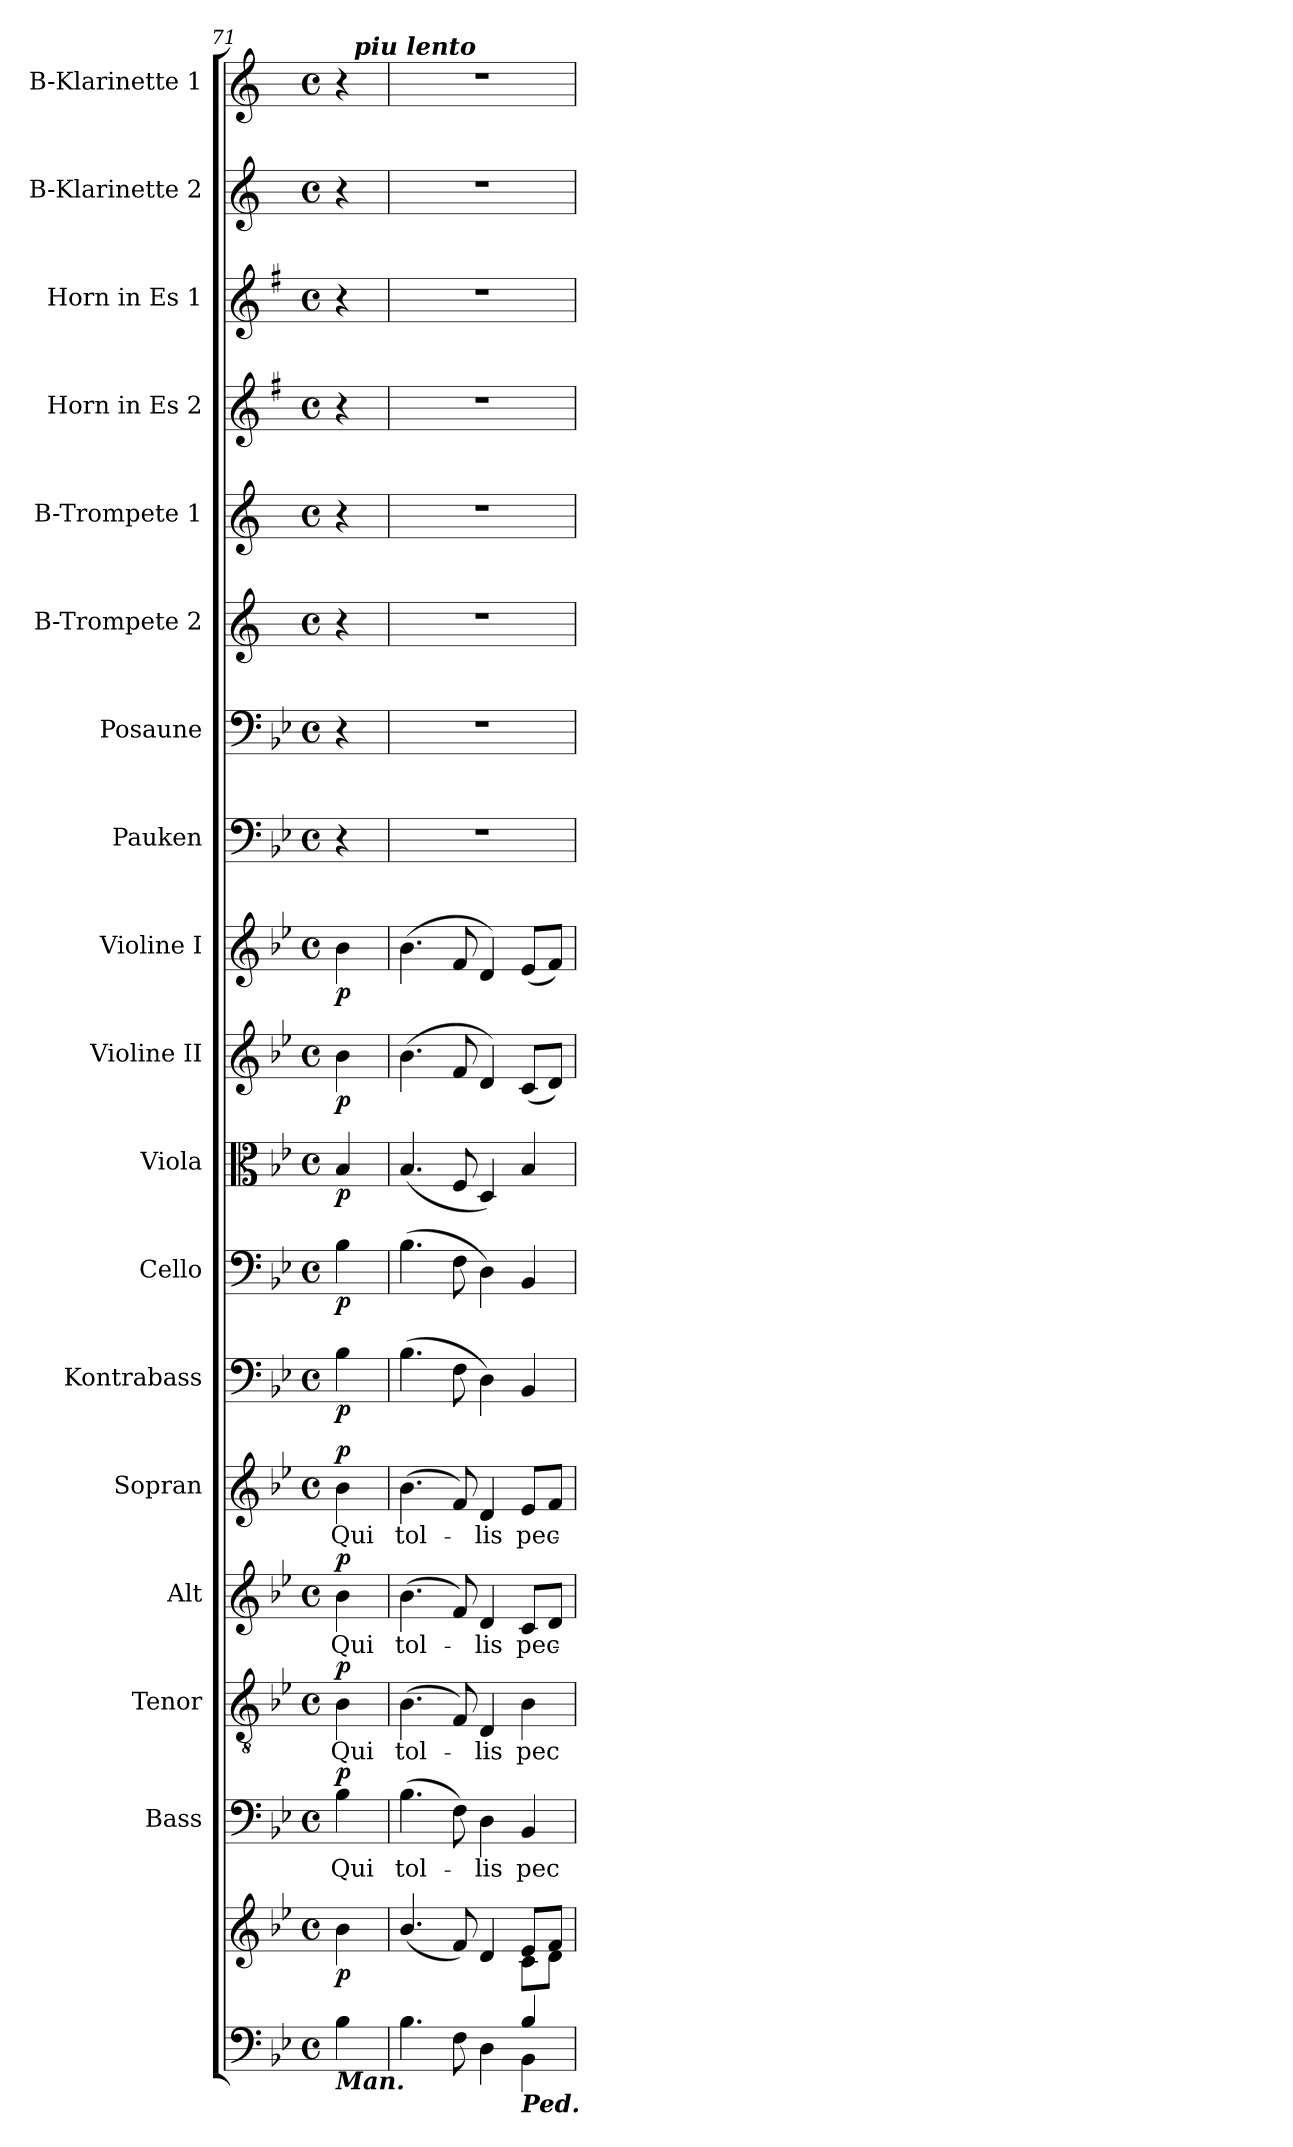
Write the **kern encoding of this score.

**kern	**kern	**dynam	**kern	**text	**dynam	**kern	**text	**dynam	**kern	**text	**dynam	**kern	**text	**dynam	**kern	**dynam	**kern	**dynam	**kern	**dynam	**kern	**dynam	**kern	**dynam	**kern	**kern	**kern	**kern	**kern	**kern	**kern	**kern
*part18	*part18	*part18	*part17	*part17	*part17	*part16	*part16	*part16	*part15	*part15	*part15	*part14	*part14	*part14	*part13	*part13	*part12	*part12	*part11	*part11	*part10	*part10	*part9	*part9	*part8	*part7	*part6	*part5	*part4	*part3	*part2	*part1
*staff19	*staff18	*staff18/19	*staff17	*staff17	*staff17	*staff16	*staff16	*staff16	*staff15	*staff15	*staff15	*staff14	*staff14	*staff14	*staff13	*staff13	*staff12	*staff12	*staff11	*staff11	*staff10	*staff10	*staff9	*staff9	*staff8	*staff7	*staff6	*staff5	*staff4	*staff3	*staff2	*staff1
*	*	*	*I"Bass	*	*	*I"Tenor	*	*	*I"Alt	*	*	*I"Sopran	*	*	*I"Kontrabass	*	*I"Cello	*	*I"Viola	*	*I"Violine II	*	*I"Violine I	*	*I"Pauken	*I"Posaune	*I"B-Trompete 2	*I"B-Trompete 1	*I"Horn in Es 2	*I"Horn in Es 1	*I"B-Klarinette 2	*I"B-Klarinette 1
*	*	*	*I'B.	*	*	*I'T.	*	*	*I'A.	*	*	*I'S.	*	*	*I'Kb.	*	*	*	*I'Vla.	*	*I'Vl. II	*	*I'Vl. I	*	*I'Pk.	*I'Pos.	*I'B Trp. 2	*I'B Trp. 1	*	*	*I'B Kl. 2	*I'B Kl. 1
*clefF4	*clefG2	*	*clefF4	*	*	*clefGv2	*	*	*clefG2	*	*	*clefG2	*	*	*clefF4	*	*clefF4	*	*clefC3	*	*clefG2	*	*clefG2	*	*clefF4	*clefF4	*clefG2	*clefG2	*clefG2	*clefG2	*clefG2	*clefG2
*	*	*	*	*	*	*	*	*	*	*	*	*	*	*	*ITrd7c12	*	*	*	*	*	*	*	*	*	*	*	*ITrd1c2	*ITrd1c2	*ITrd5c9	*ITrd5c9	*ITrd1c2	*ITrd1c2
*k[b-e-]	*k[b-e-]	*	*k[b-e-]	*	*	*k[b-e-]	*	*	*k[b-e-]	*	*	*k[b-e-]	*	*	*k[b-e-]	*	*k[b-e-]	*	*k[b-e-]	*	*k[b-e-]	*	*k[b-e-]	*	*k[b-e-]	*k[b-e-]	*k[b-e-]	*k[b-e-]	*k[b-e-]	*k[b-e-]	*k[b-e-]	*k[b-e-]
*B-:	*B-:	*	*B-:	*	*	*B-:	*	*	*B-:	*	*	*B-:	*	*	*B-:	*	*B-:	*	*B-:	*	*B-:	*	*B-:	*	*B-:	*B-:	*B-:	*B-:	*B-:	*B-:	*B-:	*B-:
*M4/4	*M4/4	*	*M4/4	*	*	*M4/4	*	*	*M4/4	*	*	*M4/4	*	*	*M4/4	*	*M4/4	*	*M4/4	*	*M4/4	*	*M4/4	*	*M4/4	*M4/4	*M4/4	*M4/4	*M4/4	*M4/4	*M4/4	*M4/4
*met(c)	*met(c)	*	*met(c)	*	*	*met(c)	*	*	*met(c)	*	*	*met(c)	*	*	*met(c)	*	*met(c)	*	*met(c)	*	*met(c)	*	*met(c)	*	*met(c)	*met(c)	*met(c)	*met(c)	*met(c)	*met(c)	*met(c)	*met(c)
=71	=71	=71	=71	=71	=71	=71	=71	=71	=71	=71	=71	=71	=71	=71	=71	=71	=71	=71	=71	=71	=71	=71	=71	=71	=71	=71	=71	=71	=71	=71	=71	=71
!LO:TX:b:Bi:t=Man.	!	!	!	!	!	!	!	!	!	!	!	!	!	!	!	!	!	!	!	!	!	!	!	!	!	!	!	!	!	!	!	!
!	!	!LO:DY:b	!	!LO:LY:b	!LO:DY:a	!	!LO:LY:b	!LO:DY:a	!	!LO:LY:b	!LO:DY:a	!	!LO:LY:b	!LO:DY:a	!	!LO:DY:b	!	!LO:DY:b	!	!LO:DY:b	!	!LO:DY:b	!	!LO:DY:b	!	!	!	!	!	!	!	!
*	*	*	*	*	*	*	*	*	*	*	*	*	*	*	*	*	*	*	*	*	*	*	*	*	*	*	*	*	*	*	*	*^
4B-\	4b-\	p	4B-\	Qui	p	4B-\	Qui	p	4b-\	Qui	p	4b-\	Qui	p	4BB-\	p	4B-\	p	4B-/	p	4b-\	p	4b-\	p	4r	4r	4r	4r	4r	4r	4r	4r	16ryy
!	!	!	!	!	!	!	!	!	!	!	!	!	!	!	!	!	!	!	!	!	!	!	!	!	!	!	!	!	!	!	!	!	!LO:TX:a:Bi:t=piu lento
.	.	.	.	.	.	.	.	.	.	.	.	.	.	.	.	.	.	.	.	.	.	.	.	.	.	.	.	.	.	.	.	.	8.ryy
=72	=72	=72	=72	=72	=72	=72	=72	=72	=72	=72	=72	=72	=72	=72	=72	=72	=72	=72	=72	=72	=72	=72	=72	=72	=72	=72	=72	=72	=72	=72	=72	=72	=72
*^	*^	*	*	*	*	*	*	*	*	*	*	*	*	*	*	*	*	*	*	*	*	*	*	*	*	*	*	*	*	*	*	*	*
!	!	!	!	!	!	!LO:LY:b	!	!	!LO:LY:b	!	!	!LO:LY:b	!	!	!LO:LY:b	!	!	!	!	!	!	!	!	!	!	!	!	!	!	!	!	!	!	!	!
*	*	*	*	*	*	*	*	*	*	*	*	*	*	*	*	*	*	*	*	*	*	*	*	*	*	*	*	*	*	*	*	*	*	*v	*v
2.ryy	4.B-\	(<4.b-/	2.ryy	.	(>4.B-\	tol-	.	(>4.B-\	tol-	.	(>4.b-\	tol-	.	(>4.b-\	tol-	.	(>4.BB-\	.	(>4.B-\	.	(<4.B-/	.	(>4.b-\	.	(>4.b-\	.	1r	1r	1r	1r	1r	1r	1r	1r
.	8F\	8f/)	.	.	8F\)	.	.	8F/)	.	.	8f/)	.	.	8f/)	.	.	8FF\	.	8F\	.	8F/	.	8f/	.	8f/	.	.	.	.	.	.	.	.	.
!	!	!	!	!	!	!LO:LY:b	!	!	!LO:LY:b	!	!	!LO:LY:b	!	!	!LO:LY:b	!	!	!	!	!	!	!	!	!	!	!	!	!	!	!	!	!	!	!
.	4D\	4d/	.	.	4D\	-lis	.	4D/	-lis	.	4d/	-lis	.	4d/	-lis	.	4DD\)	.	4D\)	.	4D/)	.	4d/)	.	4d/)	.	.	.	.	.	.	.	.	.
!LO:TX:b:Bi:t=Ped.	!	!	!	!	!	!	!	!	!	!	!	!	!	!	!	!	!	!	!	!	!	!	!	!	!	!	!	!	!	!	!	!	!	!
!	!	!	!	!	!	!LO:LY:b	!	!	!LO:LY:b	!	!	!LO:LY:b	!	!	!LO:LY:b	!	!	!	!	!	!	!	!	!	!	!	!	!	!	!	!	!	!	!
4B-/	4BB-\	8e-/L	8c\L	.	4BB-/	pec-	.	4B-\	pec-	.	8c/L	pec-	.	8e-/L	pec-	.	4BBB-/	.	4BB-/	.	4B-/	.	(<8c/L	.	(<8e-/L	.	.	.	.	.	.	.	.	.
.	.	8f/J	8d\J	.	.	.	.	.	.	.	8d/J	.	.	8f/J	.	.	.	.	.	.	.	.	8d/J)	.	8f/J)	.	.	.	.	.	.	.	.	.
*v	*v	*	*	*	*	*	*	*	*	*	*	*	*	*	*	*	*	*	*	*	*	*	*	*	*	*	*	*	*	*	*	*	*	*
*	*v	*v	*	*	*	*	*	*	*	*	*	*	*	*	*	*	*	*	*	*	*	*	*	*	*	*	*	*	*	*	*	*	*
=	=	=	=	=	=	=	=	=	=	=	=	=	=	=	=	=	=	=	=	=	=	=	=	=	=	=	=	=	=	=	=	=
*-	*-	*-	*-	*-	*-	*-	*-	*-	*-	*-	*-	*-	*-	*-	*-	*-	*-	*-	*-	*-	*-	*-	*-	*-	*-	*-	*-	*-	*-	*-	*-	*-
